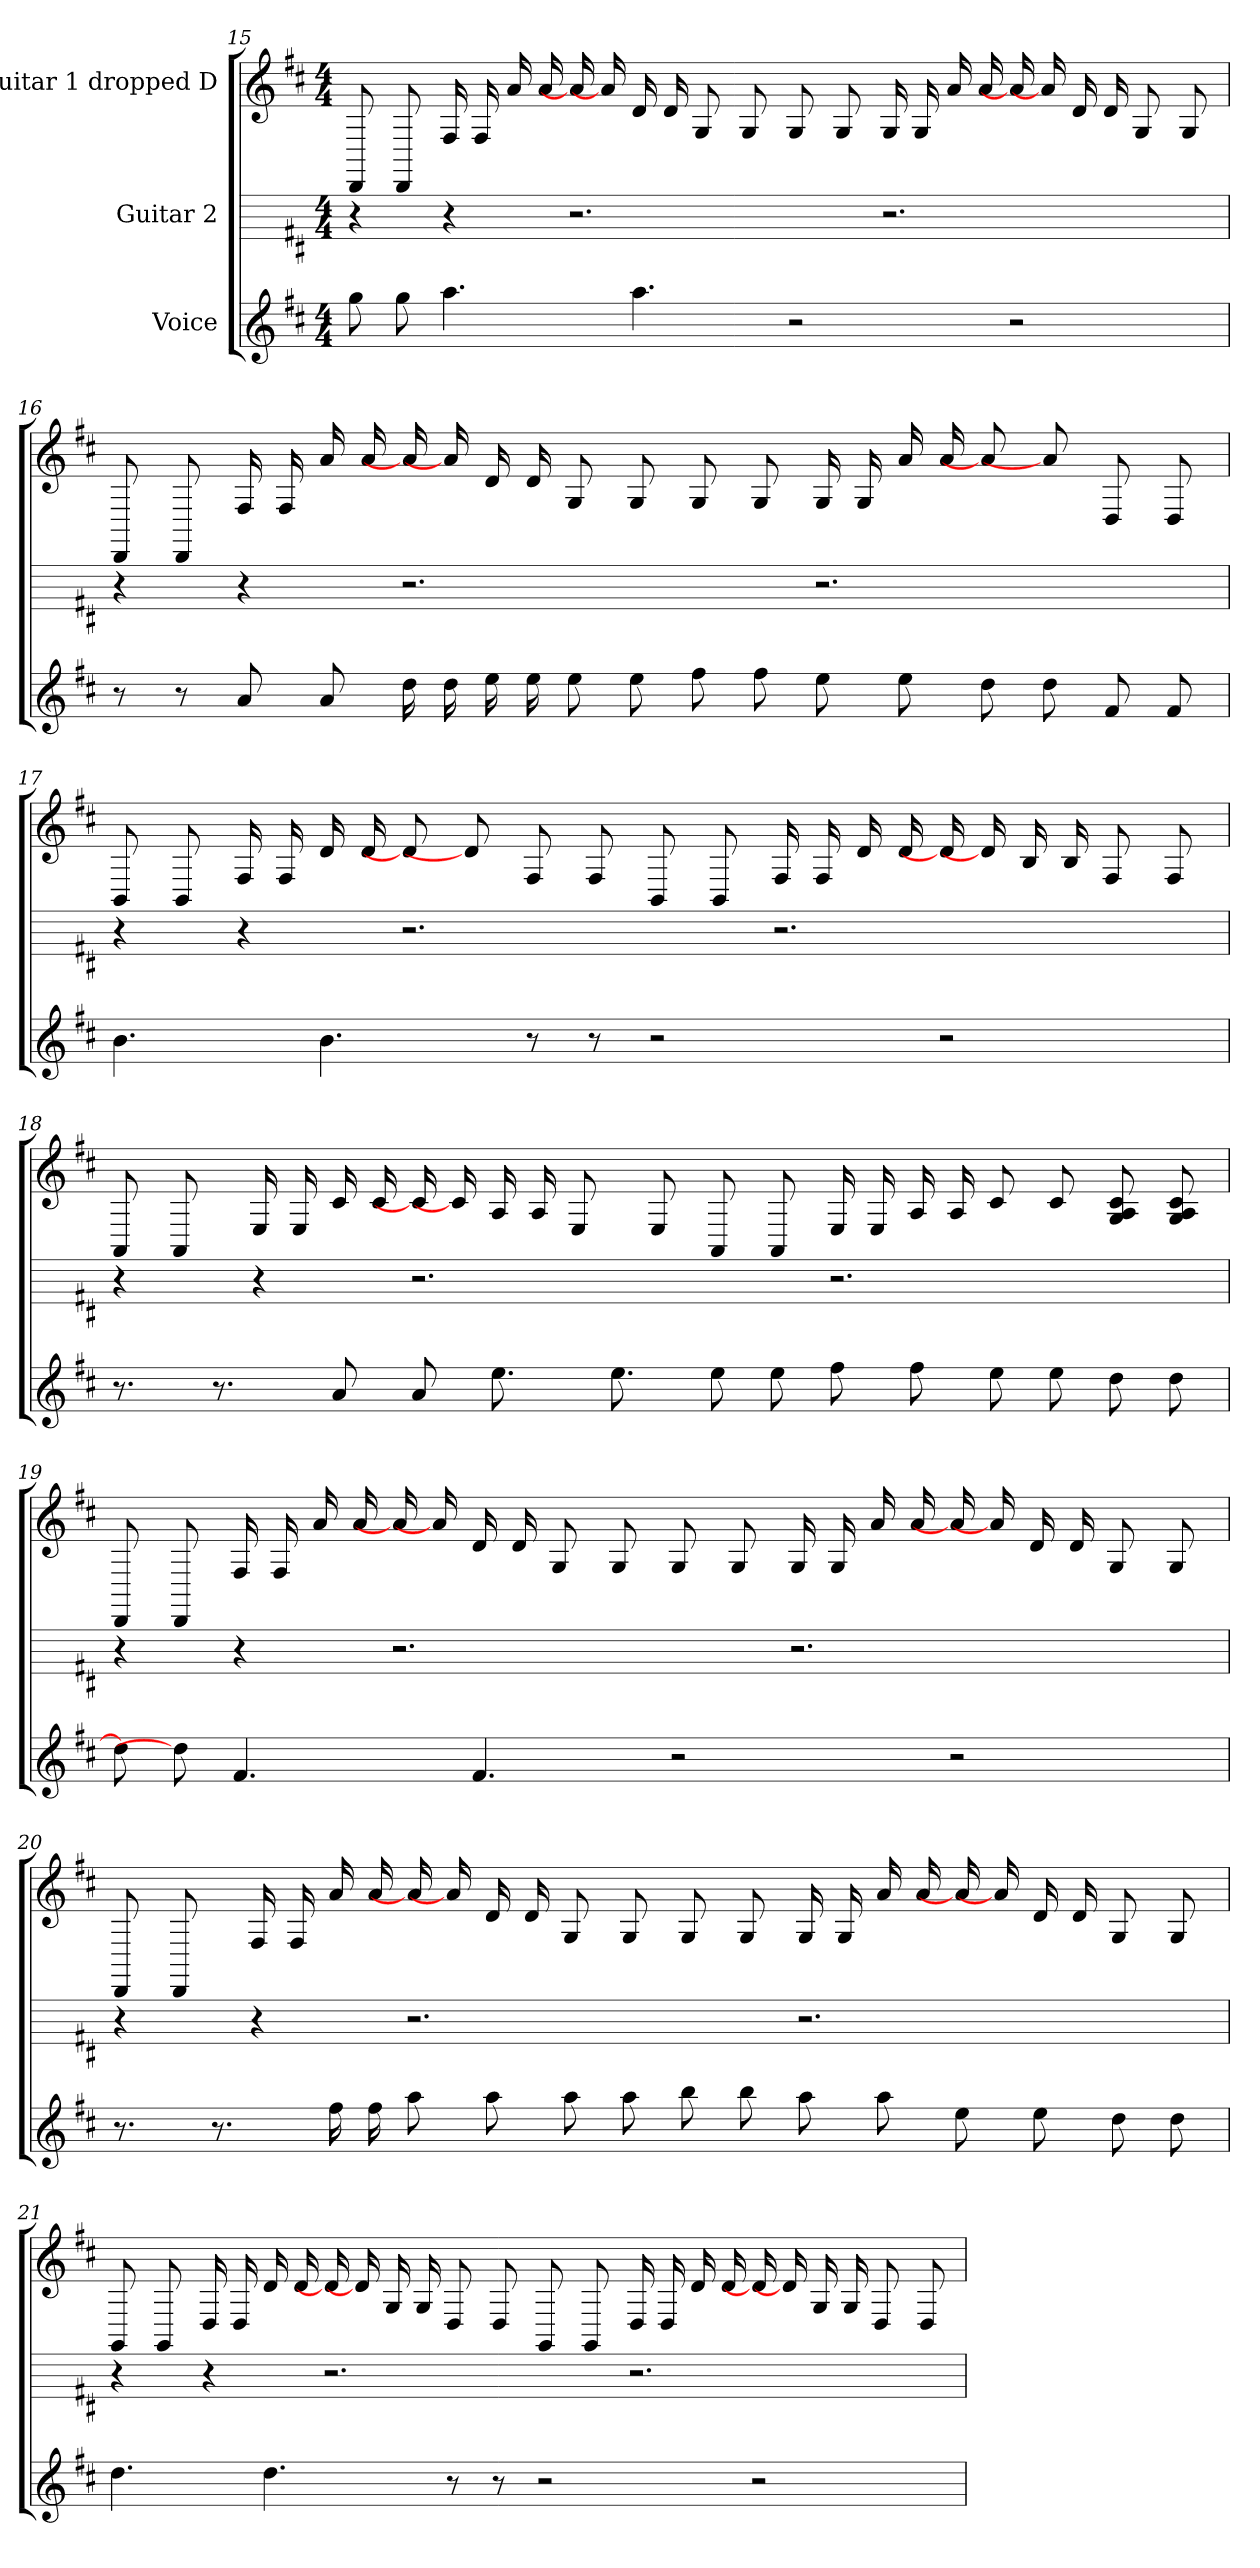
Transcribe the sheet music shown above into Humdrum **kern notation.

**kern	**kern	**kern
*part3	*part2	*part1
*staff3	*staff2	*staff1
*I"Voice	*I"Guitar 2	*I"Guitar 1 dropped D
*	*	*
*ITrd8c14	*	*
*k[f#c#]	*k[f#c#]	*k[f#c#]
*M4/4	*M4/4	*M4/4
=15	=15	=15
8g	4r	8DD
8g	.	8DD
4.a	4r	16F#
.	.	16F#
.	.	16a
.	.	16a
.	2.r	16a]
.	.	16a]
4.a	.	16d
.	.	16d
.	.	8G
.	.	8G
2r	.	8G
.	.	8G
.	2.r	16G
.	.	16G
.	.	16a
.	.	16a
2r	.	16a]
.	.	16a]
.	.	16d
.	.	16d
.	.	8G
.	.	8G
=16	=16	=16
8r	4r	8DD
8r	.	8DD
8A	4r	16F#
.	.	16F#
8A	.	16a
.	.	16a
16d	2.r	16a]
16d	.	16a]
16e	.	16d
16e	.	16d
8e	.	8G
8e	.	8G
8f#	.	8G
8f#	.	8G
8e	2.r	16G
.	.	16G
8e	.	16a
.	.	16a
8d	.	8a]
8d	.	8a]
8F#	.	8D
8F#	.	8D
=17	=17	=17
4.B	4r	8BB
.	.	8BB
.	4r	16F#
.	.	16F#
4.B	.	16d
.	.	16d
.	2.r	8d]
.	.	8d]
8r	.	8F#
8r	.	8F#
2r	.	8BB
.	.	8BB
.	2.r	16F#
.	.	16F#
.	.	16d
.	.	16d
2r	.	16d]
.	.	16d]
.	.	16B
.	.	16B
.	.	8F#
.	.	8F#
=18	=18	=18
8.r	4r	8AA
.	.	8AA
8.r	.	.
.	4r	16E
.	.	16E
8A	.	16c#
.	.	16c#
8A	2.r	16c#]
.	.	16c#]
8.e	.	16A
.	.	16A
.	.	8E
8.e	.	.
.	.	8E
8e	.	8AA
8e	.	8AA
8f#	2.r	16E
.	.	16E
8f#	.	16A
.	.	16A
8e	.	8c#
8e	.	8c#
8d	.	8c# 8A 8G
8d	.	8c# 8A 8G
=19	=19	=19
8d]	4r	8DD
8d]	.	8DD
4.F#	4r	16F#
.	.	16F#
.	.	16a
.	.	16a
.	2.r	16a]
.	.	16a]
4.F#	.	16d
.	.	16d
.	.	8G
.	.	8G
2r	.	8G
.	.	8G
.	2.r	16G
.	.	16G
.	.	16a
.	.	16a
2r	.	16a]
.	.	16a]
.	.	16d
.	.	16d
.	.	8G
.	.	8G
=20	=20	=20
8.r	4r	8DD
.	.	8DD
8.r	.	.
.	4r	16F#
.	.	16F#
16f#	.	16a
16f#	.	16a
8a	2.r	16a]
.	.	16a]
8a	.	16d
.	.	16d
8a	.	8G
8a	.	8G
8b	.	8G
8b	.	8G
8a	2.r	16G
.	.	16G
8a	.	16a
.	.	16a
8e	.	16a]
.	.	16a]
8e	.	16d
.	.	16d
8d	.	8G
8d	.	8G
=21	=21	=21
4.d	4r	8GG
.	.	8GG
.	4r	16D
.	.	16D
4.d	.	16d
.	.	16d
.	2.r	16d]
.	.	16d]
.	.	16G
.	.	16G
8r	.	8D
8r	.	8D
2r	.	8GG
.	.	8GG
.	2.r	16D
.	.	16D
.	.	16d
.	.	16d
2r	.	16d]
.	.	16d]
.	.	16G
.	.	16G
.	.	8D
.	.	8D
=	=	=
*-	*-	*-
